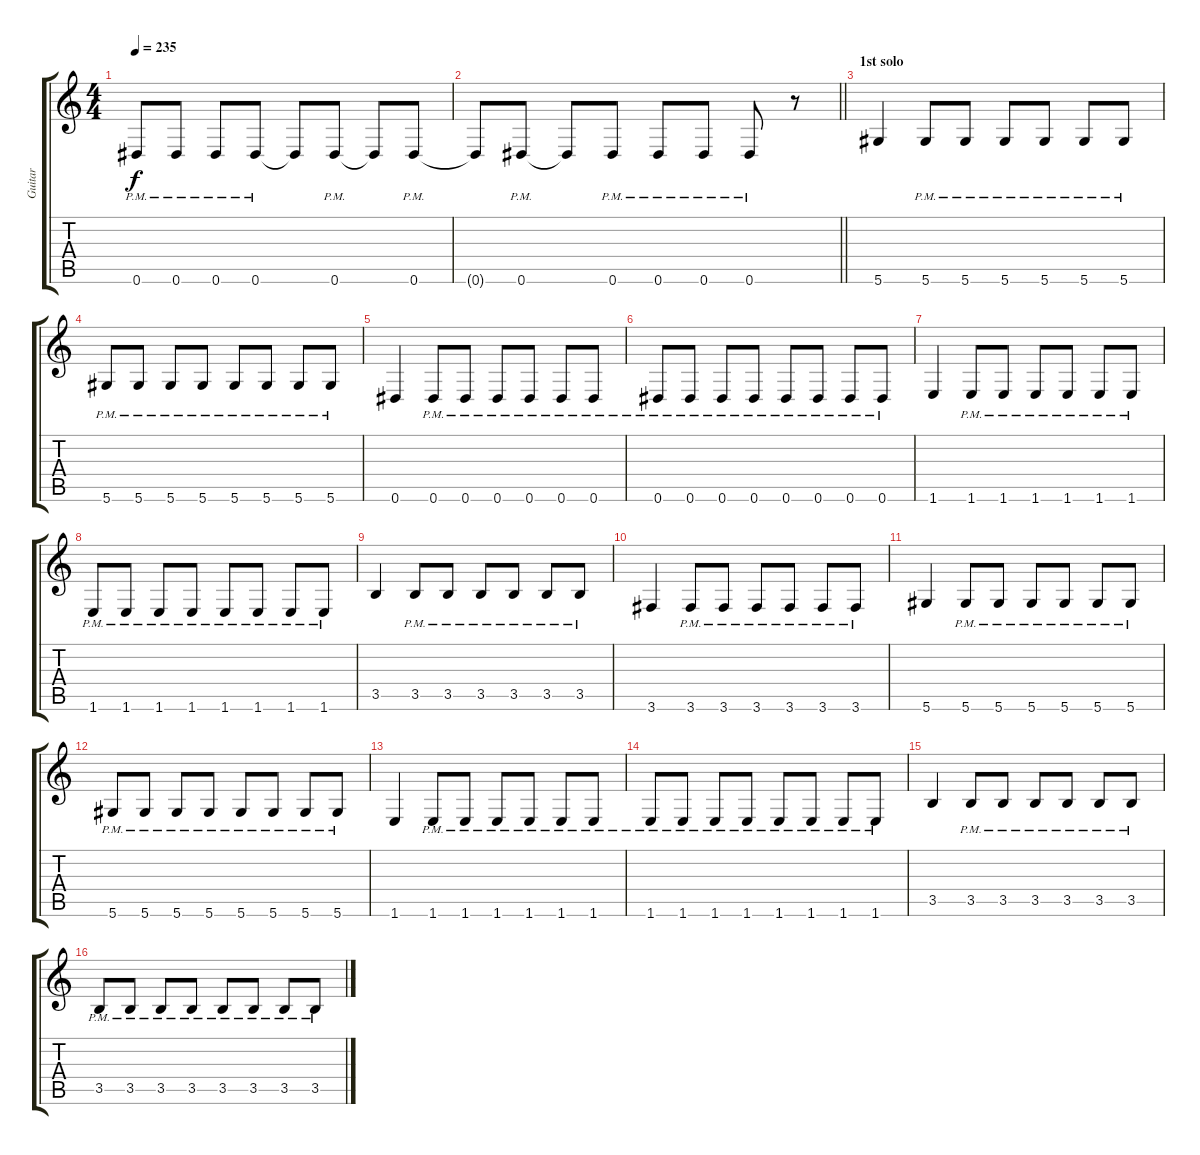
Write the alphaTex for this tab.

\track ("Guitar" "Guitar") {instrument distortionguitar}
\staff {score tabs}
\tuning (Eb4 Bb3 Gb3 Db3 Ab2 Eb2) {hide}
\ts (4 4)
\tempo 235
\clef g2
\ks aminor
0.6{pm}.8{dy f} 0.6{pm}.8 0.6{pm}.8 0.6{pm}.8 0.6{t}.8 0.6{pm}.8 0.6{t}.8 0.6{pm}.8 |
\barLineRight lightlight
0.6{t}.8 0.6{pm}.8 0.6{t}.8 0.6{pm}.8 0.6{pm}.8 0.6{pm}.8 0.6{pm}.8 r.8 |
\section ("" "1st solo")
5.6.4 5.6{pm}.8 5.6{pm}.8 5.6{pm}.8 5.6{pm}.8 5.6{pm}.8 5.6{pm}.8 |
5.6{pm}.8 5.6{pm}.8 5.6{pm}.8 5.6{pm}.8 5.6{pm}.8 5.6{pm}.8 5.6{pm}.8 5.6{pm}.8 |
0.6.4 0.6{pm}.8 0.6{pm}.8 0.6{pm}.8 0.6{pm}.8 0.6{pm}.8 0.6{pm}.8 |
0.6{pm}.8 0.6{pm}.8 0.6{pm}.8 0.6{pm}.8 0.6{pm}.8 0.6{pm}.8 0.6{pm}.8 0.6{pm}.8 |
1.6.4 1.6{pm}.8 1.6{pm}.8 1.6{pm}.8 1.6{pm}.8 1.6{pm}.8 1.6{pm}.8 |
1.6{pm}.8 1.6{pm}.8 1.6{pm}.8 1.6{pm}.8 1.6{pm}.8 1.6{pm}.8 1.6{pm}.8 1.6{pm}.8 |
3.5.4 3.5{pm}.8 3.5{pm}.8 3.5{pm}.8 3.5{pm}.8 3.5{pm}.8 3.5{pm}.8 |
3.6.4 3.6{pm}.8 3.6{pm}.8 3.6{pm}.8 3.6{pm}.8 3.6{pm}.8 3.6{pm}.8 |
5.6.4 5.6{pm}.8 5.6{pm}.8 5.6{pm}.8 5.6{pm}.8 5.6{pm}.8 5.6{pm}.8 |
5.6{pm}.8 5.6{pm}.8 5.6{pm}.8 5.6{pm}.8 5.6{pm}.8 5.6{pm}.8 5.6{pm}.8 5.6{pm}.8 |
1.6.4 1.6{pm}.8 1.6{pm}.8 1.6{pm}.8 1.6{pm}.8 1.6{pm}.8 1.6{pm}.8 |
1.6{pm}.8 1.6{pm}.8 1.6{pm}.8 1.6{pm}.8 1.6{pm}.8 1.6{pm}.8 1.6{pm}.8 1.6{pm}.8 |
3.5.4 3.5{pm}.8 3.5{pm}.8 3.5{pm}.8 3.5{pm}.8 3.5{pm}.8 3.5{pm}.8 |
3.5{pm}.8 3.5{pm}.8 3.5{pm}.8 3.5{pm}.8 3.5{pm}.8 3.5{pm}.8 3.5{pm}.8 3.5{pm}.8
